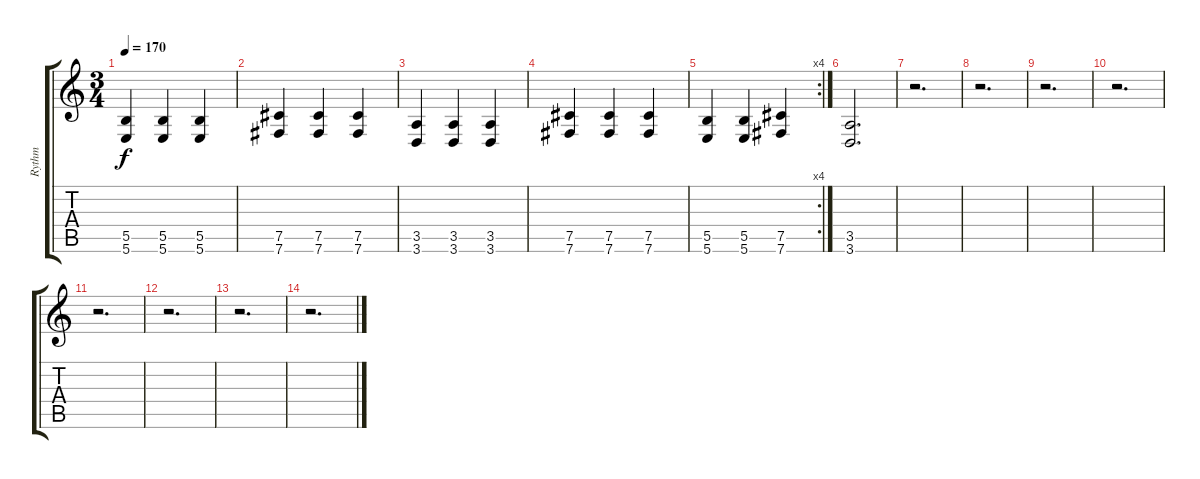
\track ("Rythm" "Rythm") {instrument overdrivenguitar}
\staff {score tabs}
\tuning (Db4 Ab3 E3 B2 Gb2 B1) {hide}
\ts (3 4)
\tempo 170
\clef g2
\ks c
(5.5 5.6).4{dy f} (5.5 5.6).4 (5.5 5.6).4 |
(7.5 7.6).4 (7.5 7.6).4 (7.5 7.6).4 |
(3.5 3.6).4 (3.5 3.6).4 (3.5 3.6).4 |
(7.5 7.6).4 (7.5 7.6).4 (7.5 7.6).4 |
\rc 4
(5.5 5.6).4 (5.5 5.6).4 (7.5 7.6).4 |
(3.5 3.6).2{d} |
r.2{d} |
r.2{d} |
r.2{d} |
r.2{d} |
r.2{d} |
r.2{d} |
r.2{d} |
r.2{d}
